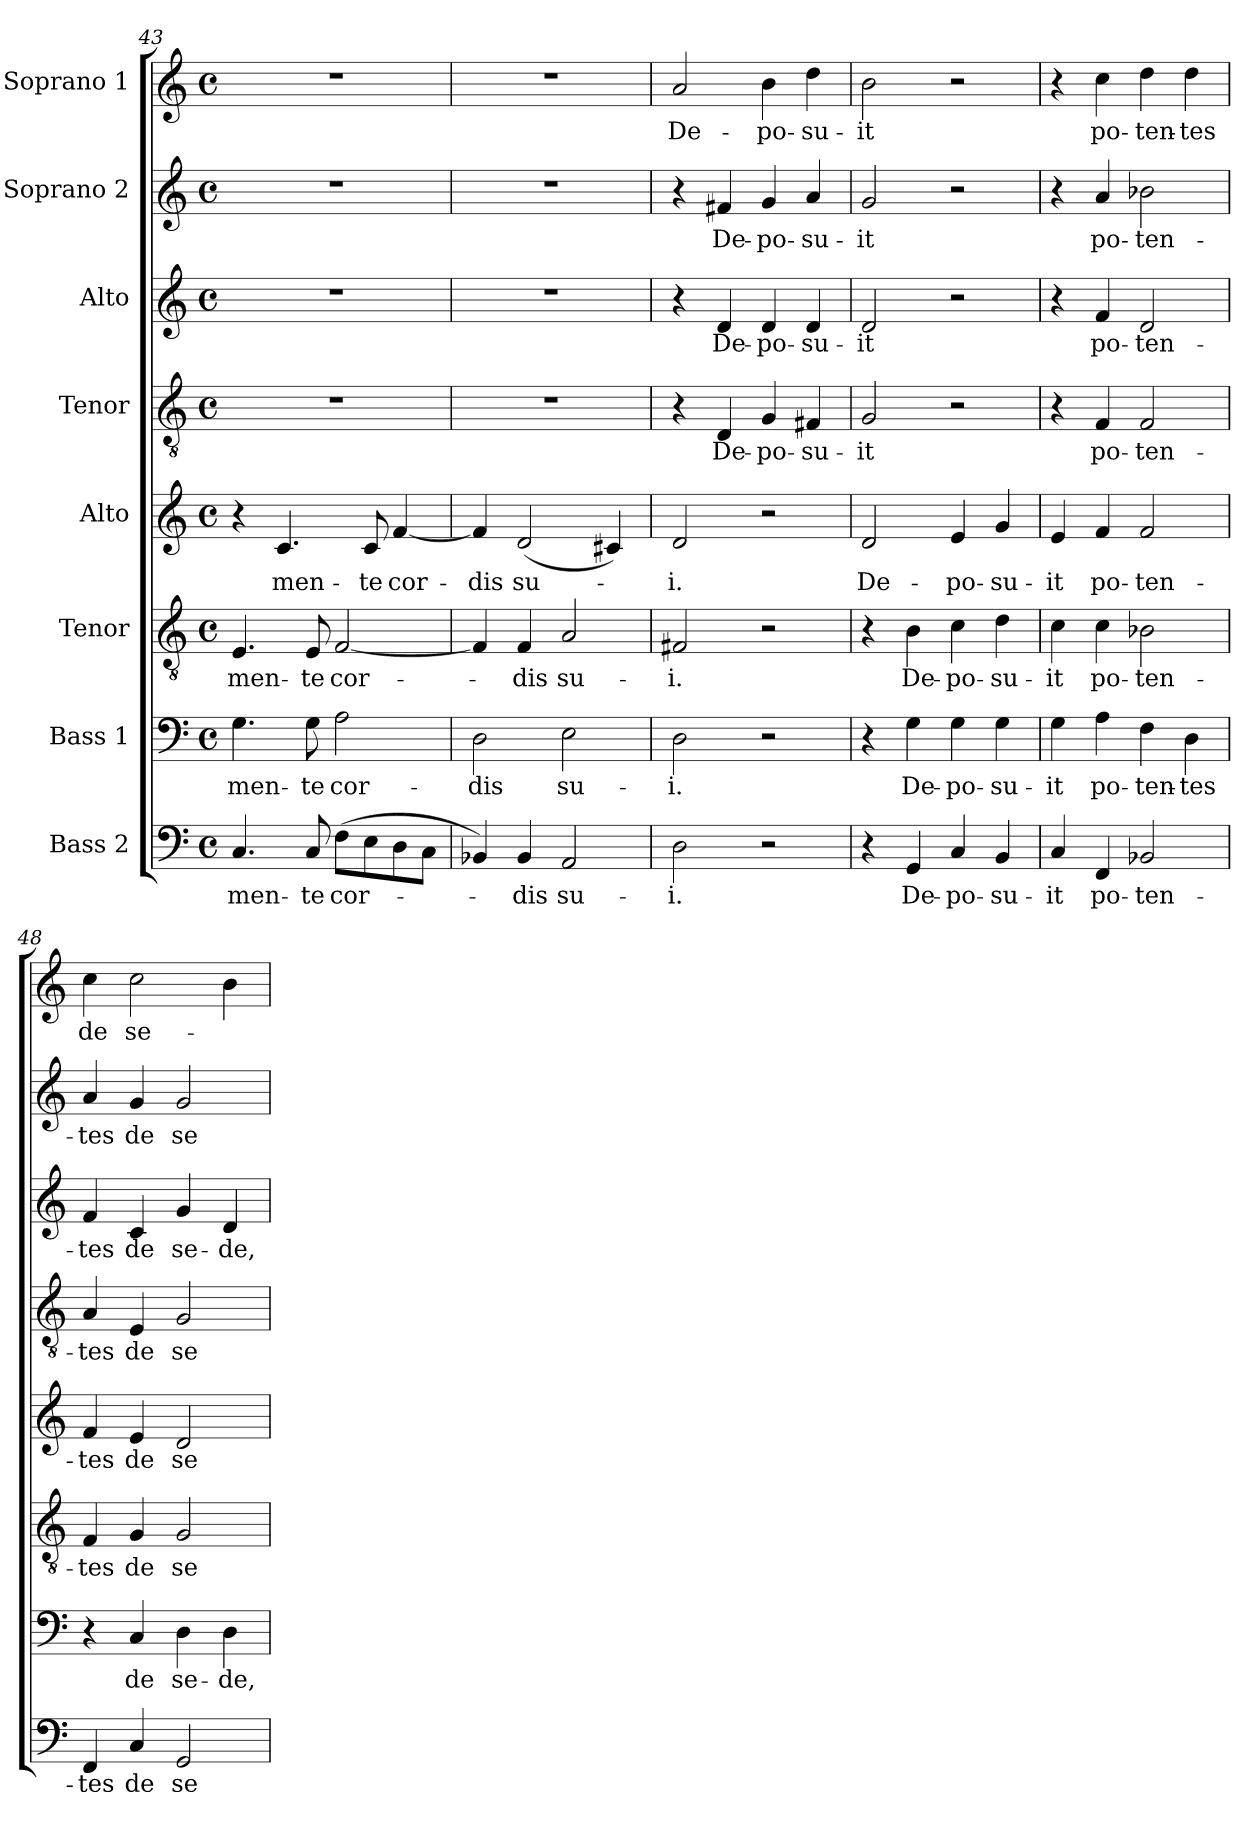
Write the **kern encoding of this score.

**kern	**text	**kern	**text	**kern	**text	**kern	**text	**kern	**text	**kern	**text	**kern	**text	**kern	**text
*part8	*part8	*part7	*part7	*part6	*part6	*part5	*part5	*part4	*part4	*part3	*part3	*part2	*part2	*part1	*part1
*staff8	*staff8	*staff7	*staff7	*staff6	*staff6	*staff5	*staff5	*staff4	*staff4	*staff3	*staff3	*staff2	*staff2	*staff1	*staff1
*I"Bass 2	*	*I"Bass 1	*	*I"Tenor	*	*I"Alto	*	*I"Tenor	*	*I"Alto	*	*I"Soprano 2	*	*I"Soprano 1	*
!!LO:PB:g=z
*clefF4	*	*clefF4	*	*clefGv2	*	*clefG2	*	*clefGv2	*	*clefG2	*	*clefG2	*	*clefG2	*
*k[]	*	*k[]	*	*k[]	*	*k[]	*	*k[]	*	*k[]	*	*k[]	*	*k[]	*
*C:	*	*C:	*	*C:	*	*C:	*	*C:	*	*C:	*	*C:	*	*C:	*
*M4/4	*	*M4/4	*	*M4/4	*	*M4/4	*	*M4/4	*	*M4/4	*	*M4/4	*	*M4/4	*
*met(c)	*	*met(c)	*	*met(c)	*	*met(c)	*	*met(c)	*	*met(c)	*	*met(c)	*	*met(c)	*
=43	=43	=43	=43	=43	=43	=43	=43	=43	=43	=43	=43	=43	=43	=43	=43
4.C/	men-	4.G\	men-	4.E/	men-	4r	.	1r	.	1r	.	1r	.	1r	.
.	.	.	.	.	.	4.c/	men-	.	.	.	.	.	.	.	.
8C/	-te	8G\	-te	8E/	-te	.	.	.	.	.	.	.	.	.	.
(8F\L	cor-	2A\	cor-	[2F/	cor-	.	.	.	.	.	.	.	.	.	.
8E\	.	.	.	.	.	8c/	-te	.	.	.	.	.	.	.	.
8D\	.	.	.	.	.	[4f/	cor-	.	.	.	.	.	.	.	.
8C\J	.	.	.	.	.	.	.	.	.	.	.	.	.	.	.
=44	=44	=44	=44	=44	=44	=44	=44	=44	=44	=44	=44	=44	=44	=44	=44
4BB-X/)	.	2D\	-dis	4F/]	.	4f/]	-dis	1r	.	1r	.	1r	.	1r	.
4BB-/	-dis	.	.	4F/	-dis	(2d/	su-	.	.	.	.	.	.	.	.
2AA/	su-	2E\	su-	2A/	su-	.	.	.	.	.	.	.	.	.	.
.	.	.	.	.	.	4c#X/)	.	.	.	.	.	.	.	.	.
=45	=45	=45	=45	=45	=45	=45	=45	=45	=45	=45	=45	=45	=45	=45	=45
2D\	-i.	2D\	-i.	2F#X/	-i.	2d/	-i.	4r	.	4r	.	4r	.	2a/	De-
.	.	.	.	.	.	.	.	4D/	De-	4d/	De-	4f#X/	De-	.	.
2r	.	2r	.	2r	.	2r	.	4G/	-po-	4d/	-po-	4g/	-po-	4b\	-po-
.	.	.	.	.	.	.	.	4F#X/	-su-	4d/	-su-	4a/	-su-	4dd\	-su-
=46	=46	=46	=46	=46	=46	=46	=46	=46	=46	=46	=46	=46	=46	=46	=46
4r	.	4r	.	4r	.	2d/	De-	2G/	-it	2d/	-it	2g/	-it	2b\	-it
4GG/	De-	4G\	De-	4B\	De-	.	.	.	.	.	.	.	.	.	.
4C/	-po-	4G\	-po-	4c\	-po-	4e/	-po-	2r	.	2r	.	2r	.	2r	.
4BB/	-su-	4G\	-su-	4d\	-su-	4g/	-su-	.	.	.	.	.	.	.	.
=47	=47	=47	=47	=47	=47	=47	=47	=47	=47	=47	=47	=47	=47	=47	=47
4C/	-it	4G\	-it	4c\	-it	4e/	-it	4r	.	4r	.	4r	.	4r	.
4FF/	po-	4A\	po-	4c\	po-	4f/	po-	4F/	po-	4f/	po-	4a/	po-	4cc\	po-
2BB-X/	-ten-	4F\	-ten-	2B-X\	-ten-	2f/	-ten-	2F/	-ten-	2d/	-ten-	2b-X\	-ten-	4dd\	-ten-
.	.	4D\	-tes	.	.	.	.	.	.	.	.	.	.	4dd\	-tes
=48	=48	=48	=48	=48	=48	=48	=48	=48	=48	=48	=48	=48	=48	=48	=48
4FF/	-tes	4r	.	4F/	-tes	4f/	-tes	4A/	-tes	4f/	-tes	4a/	-tes	4cc\	de
4C/	de	4C/	de	4G/	de	4e/	de	4E/	de	4c/	de	4g/	de	2cc\	se-
2GG/	se-	4D\	se-	2G/	se-	2d/	se-	2G/	se-	4g/	se-	2g/	se-	.	.
.	.	4D\	-de,	.	.	.	.	.	.	4d/	-de,	.	.	4b\	.
=	=	=	=	=	=	=	=	=	=	=	=	=	=	=	=
*-	*-	*-	*-	*-	*-	*-	*-	*-	*-	*-	*-	*-	*-	*-	*-
